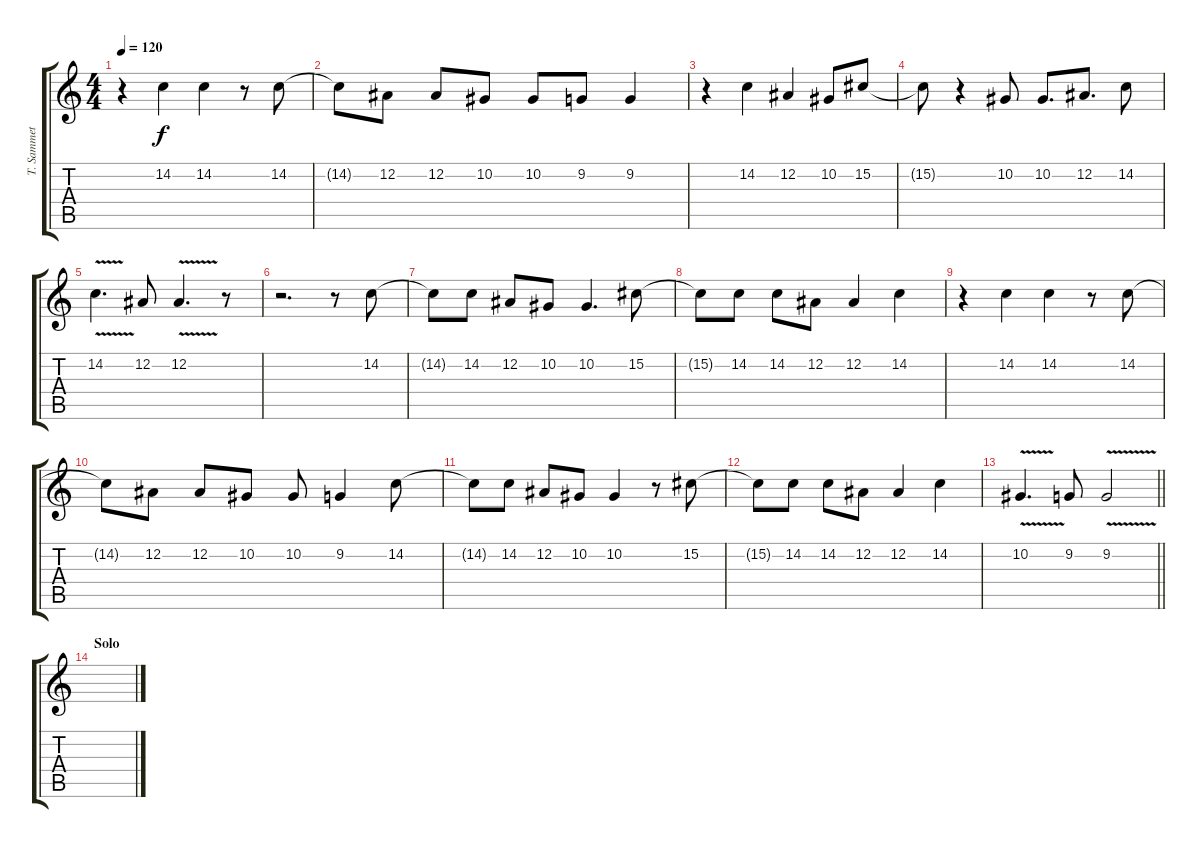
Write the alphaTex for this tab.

\track ("T. Sammet - Vocals" "T. Sammet ") {instrument violin}
\staff {score tabs}
\tuning (Eb4 Bb3 Gb3 Db3 Ab2 Eb2) {hide}
\ts (4 4)
\tempo 120
\clef g2
\ks c
r.4{dy f} 14.2.4 14.2.4 r.8 14.2.8 |
14.2{t}.8 12.2.8 12.2.8 10.2.8 10.2.8 9.2.8 9.2.4 |
r.4 14.2.4 12.2.4 10.2.8 15.2.8 |
15.2{t}.8 r.4 10.2.8 10.2.8{d} 12.2.8{d} 14.2.8 |
14.2{v}.4{d} 12.2.8 12.2{v}.4{d} r.8 |
r.2{d} r.8 14.2.8 |
14.2{t}.8 14.2.8 12.2.8 10.2.8 10.2.4{d} 15.2.8 |
15.2{t}.8 14.2.8 14.2.8 12.2.8 12.2.4 14.2.4 |
r.4 14.2.4 14.2.4 r.8 14.2.8 |
14.2{t}.8 12.2.8 12.2.8 10.2.8 10.2.8 9.2.4 14.2.8 |
14.2{t}.8 14.2.8 12.2.8 10.2.8 10.2.4 r.8 15.2.8 |
15.2{t}.8 14.2.8 14.2.8 12.2.8 12.2.4 14.2.4 |
\barLineRight lightlight
10.2{v}.4{d} 9.2.8 9.2{v}.2 |
\section ("" "Solo")
